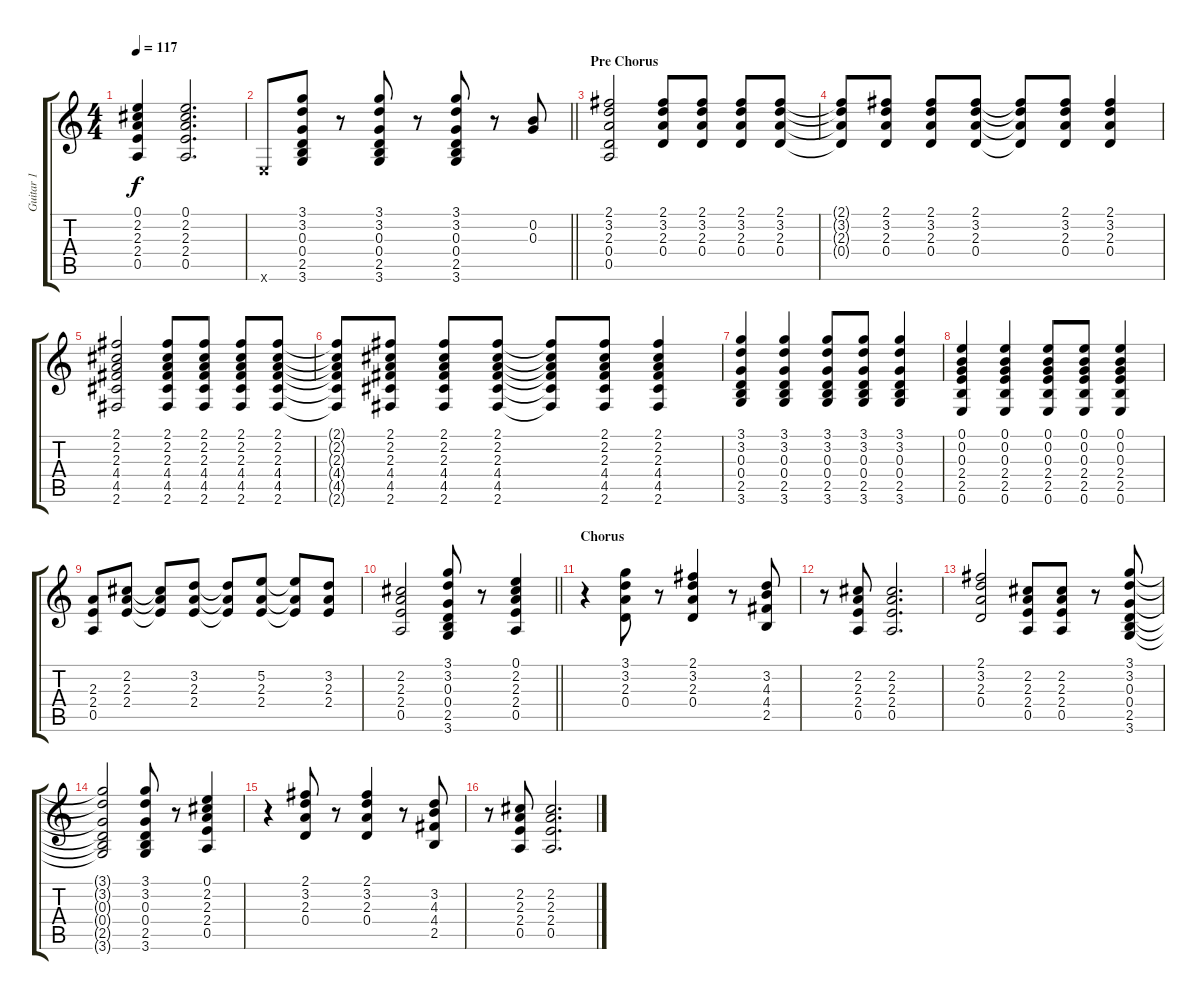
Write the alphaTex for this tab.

\track ("Guitar 1" "Guitar 1") {instrument electricguitarclean}
\staff {score tabs}
\tuning (E4 B3 G3 D3 A2 E2) {hide}
\ts (4 4)
\tempo 117
\clef g2
\ks c
(0.1 2.2 2.3 2.4 0.5).4{dy f} (0.1 2.2 2.3 2.4 0.5).2{d} |
\barLineRight lightlight
0.6{x}.8 (3.1 3.2 0.3 0.4 2.5 3.6).8 r.8 (3.1 3.2 0.3 0.4 2.5 3.6).8 r.8 (3.1 3.2 0.3 0.4 2.5 3.6).8 r.8 (0.2 0.3).8 |
\section ("" "Pre Chorus")
(2.1 3.2 2.3 0.4 0.5).2 (2.1 3.2 2.3 0.4).8 (2.1 3.2 2.3 0.4).8 (2.1 3.2 2.3 0.4).8 (2.1 3.2 2.3 0.4).8 |
(2.1{t} 3.2{t} 2.3{t} 0.4{t}).8 (2.1 3.2 2.3 0.4).8 (2.1 3.2 2.3 0.4).8 (2.1 3.2 2.3 0.4).8 (2.1{t} 3.2{t} 2.3{t} 0.4{t}).8 (2.1 3.2 2.3 0.4).8 (2.1 3.2 2.3 0.4).4 |
(2.1 2.2 2.3 4.4 4.5 2.6).2 (2.1 2.2 2.3 4.4 4.5 2.6).8 (2.1 2.2 2.3 4.4 4.5 2.6).8 (2.1 2.2 2.3 4.4 4.5 2.6).8 (2.1 2.2 2.3 4.4 4.5 2.6).8 |
(2.1{t} 2.2{t} 2.3{t} 4.4{t} 4.5{t} 2.6{t}).8 (2.1 2.2 2.3 4.4 4.5 2.6).8 (2.1 2.2 2.3 4.4 4.5 2.6).8 (2.1 2.2 2.3 4.4 4.5 2.6).8 (2.1{t} 2.2{t} 2.3{t} 4.4{t} 4.5{t} 2.6{t}).8 (2.1 2.2 2.3 4.4 4.5 2.6).8 (2.1 2.2 2.3 4.4 4.5 2.6).4 |
(3.1 3.2 0.3 0.4 2.5 3.6).4 (3.1 3.2 0.3 0.4 2.5 3.6).4 (3.1 3.2 0.3 0.4 2.5 3.6).8 (3.1 3.2 0.3 0.4 2.5 3.6).8 (3.1 3.2 0.3 0.4 2.5 3.6).4 |
(0.1 0.2 0.3 2.4 2.5 0.6).4 (0.1 0.2 0.3 2.4 2.5 0.6).4 (0.1 0.2 0.3 2.4 2.5 0.6).8 (0.1 0.2 0.3 2.4 2.5 0.6).8 (0.1 0.2 0.3 2.4 2.5 0.6).4 |
(2.3 2.4 0.5).8 (2.2 2.3 2.4).8 (2.2{t} 2.3{t} 2.4{t}).8 (3.2 2.3 2.4).8 (3.2{t} 2.3{t} 2.4{t}).8 (5.2 2.3 2.4).8 (5.2{t} 2.3{t} 2.4{t}).8 (3.2 2.3 2.4).8 |
\barLineRight lightlight
(2.2 2.3 2.4 0.5).2 (3.1 3.2 0.3 0.4 2.5 3.6).8 r.8 (0.1 2.2 2.3 2.4 0.5).4 |
\section ("" "Chorus")
r.4 (3.1 3.2 2.3 0.4).8 r.8 (2.1 3.2 2.3 0.4).4 r.8 (3.2 4.3 4.4 2.5).8 |
r.8 (2.2 2.3 2.4 0.5).8 (2.2 2.3 2.4 0.5).2{d} |
(2.1 3.2 2.3 0.4).2 (2.2 2.3 2.4 0.5).8 (2.2 2.3 2.4 0.5).8 r.8 (3.1 3.2 0.3 0.4 2.5 3.6).8 |
(3.1{t} 3.2{t} 0.3{t} 0.4{t} 2.5{t} 3.6{t}).2 (3.1 3.2 0.3 0.4 2.5 3.6).8 r.8 (0.1 2.2 2.3 2.4 0.5).4 |
r.4 (2.1 3.2 2.3 0.4).8 r.8 (2.1 3.2 2.3 0.4).4 r.8 (3.2 4.3 4.4 2.5).8 |
r.8 (2.2 2.3 2.4 0.5).8 (2.2 2.3 2.4 0.5).2{d}
